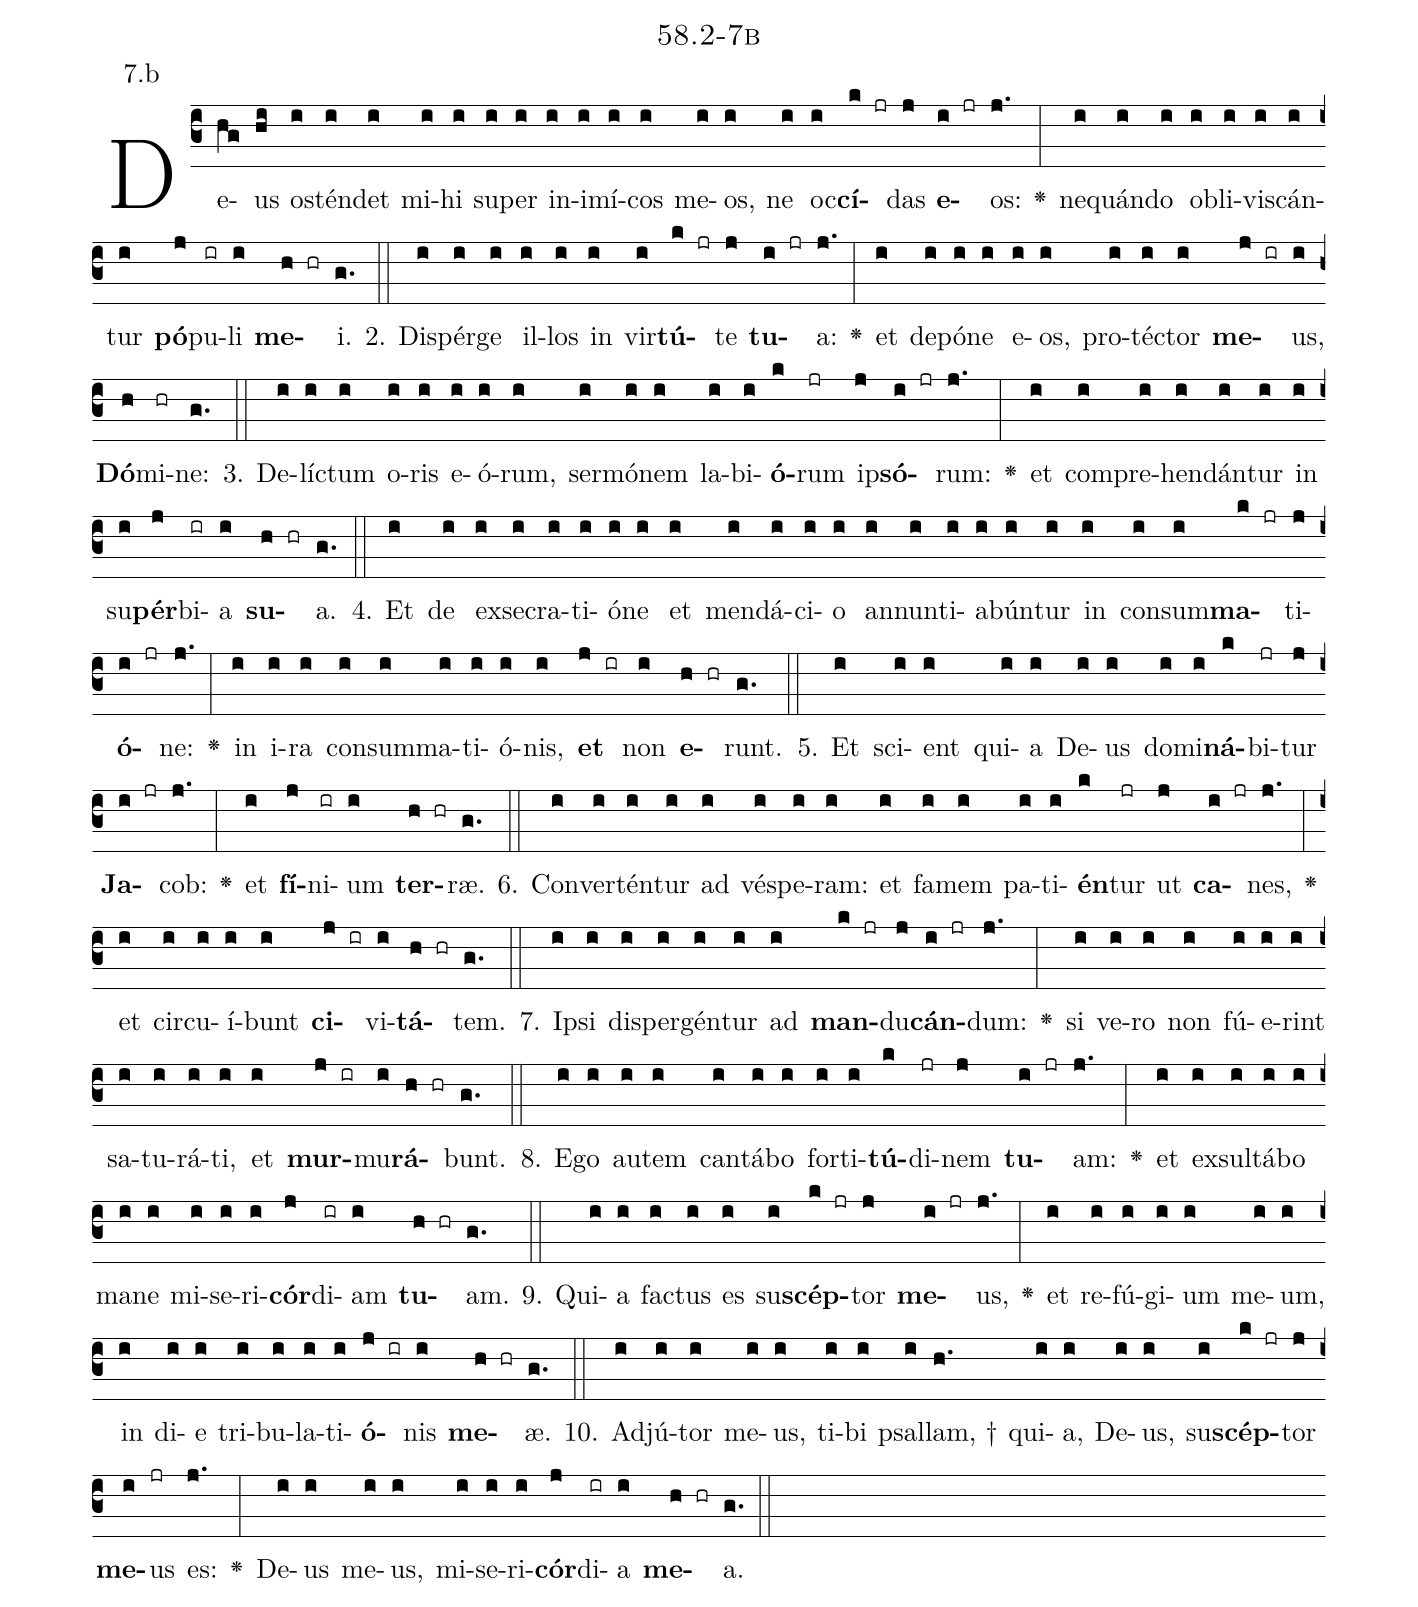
name: 58.2-7b;
annotation: 7.b;
%%
(c3)De(hg)us(hi) os(i)tén(i)det(i) mi(i)hi(i) su(i)per(i) in(i)i(i)mí(i)cos(i) me(i)os,(i) ne(i) oc(i)<b>cí</b>(k jr)das(j) <b>e</b>(i jr)os:(j.) <v>\greheightstar</v>(:) ne(i)quán(i)do(i) ob(i)li(i)vis(i)cán(i)tur(i) <b>pó</b>(j)pu(ir)li(i) <b>me</b>(h hr)i.(g.) (::)
2. Di(i)spér(i)ge(i) il(i)los(i) in(i) vir(i)<b>tú</b>(k jr)te(j) <b>tu</b>(i jr)a:(j.) <v>\greheightstar</v>(:) et(i) de(i)pó(i)ne(i) e(i)os,(i) pro(i)téc(i)tor(i) <b>me</b>(j ir)us,(i) <b>Dó</b>(h)mi(hr)ne:(g.) (::)
3. De(i)líc(i)tum(i) o(i)ris(i) e(i)ó(i)rum,(i) ser(i)mó(i)nem(i) la(i)bi(i)<b>ó</b>(k)rum(jr) ip(j)<b>só</b>(i jr)rum:(j.) <v>\greheightstar</v>(:) et(i) com(i)pre(i)hen(i)dán(i)tur(i) in(i) su(i)<b>pér</b>(j)bi(ir)a(i) <b>su</b>(h hr)a.(g.) (::)
4. Et(i) de(i) ex(i)se(i)cra(i)ti(i)ó(i)ne(i) et(i) men(i)dá(i)ci(i)o(i) an(i)nun(i)ti(i)a(i)bún(i)tur(i) in(i) con(i)sum(i)<b>ma</b>(k jr)ti(j)<b>ó</b>(i jr)ne:(j.) <v>\greheightstar</v>(:) in(i) i(i)ra(i) con(i)sum(i)ma(i)ti(i)ó(i)nis,(i) <b>et</b>(j ir) non(i) <b>e</b>(h hr)runt.(g.) (::)
5. Et(i) sci(i)ent(i) qui(i)a(i) De(i)us(i) do(i)mi(i)<b>ná</b>(k)bi(jr)tur(j) <b>Ja</b>(i jr)cob:(j.) <v>\greheightstar</v>(:) et(i) <b>fí</b>(j)ni(ir)um(i) <b>ter</b>(h hr)ræ.(g.) (::)
6. Con(i)ver(i)tén(i)tur(i) ad(i) vés(i)pe(i)ram:(i) et(i) fa(i)mem(i) pa(i)ti(i)<b>én</b>(k)tur(jr) ut(j) <b>ca</b>(i jr)nes,(j.) <v>\greheightstar</v>(:) et(i) cir(i)cu(i)í(i)bunt(i) <b>ci</b>(j ir)vi(i)<b>tá</b>(h hr)tem.(g.) (::)
7. Ip(i)si(i) di(i)sper(i)gén(i)tur(i) ad(i) <b>man</b>(k jr)du(j)<b>cán</b>(i jr)dum:(j.) <v>\greheightstar</v>(:) si(i) ve(i)ro(i) non(i) fú(i)e(i)rint(i) sa(i)tu(i)rá(i)ti,(i) et(i) <b>mur</b>(j ir)mu(i)<b>rá</b>(h hr)bunt.(g.) (::)
8. E(i)go(i) au(i)tem(i) can(i)tá(i)bo(i) for(i)ti(i)<b>tú</b>(k)di(jr)nem(j) <b>tu</b>(i jr)am:(j.) <v>\greheightstar</v>(:) et(i) ex(i)sul(i)tá(i)bo(i) ma(i)ne(i) mi(i)se(i)ri(i)<b>cór</b>(j)di(ir)am(i) <b>tu</b>(h hr)am.(g.) (::)
9. Qui(i)a(i) fac(i)tus(i) es(i) su(i)<b>scép</b>(k jr)tor(j) <b>me</b>(i jr)us,(j.) <v>\greheightstar</v>(:) et(i) re(i)fú(i)gi(i)um(i) me(i)um,(i) in(i) di(i)e(i) tri(i)bu(i)la(i)ti(i)<b>ó</b>(j ir)nis(i) <b>me</b>(h hr)æ.(g.) (::)
10. Ad(i)jú(i)tor(i) me(i)us,(i) ti(i)bi(i) psal(i)lam, †(h.) qui(i)a,(i) De(i)us,(i) su(i)<b>scép</b>(k jr)tor(j) <b>me</b>(i)us(jr) es:(j.) <v>\greheightstar</v>(:) De(i)us(i) me(i)us,(i) mi(i)se(i)ri(i)<b>cór</b>(j)di(ir)a(i) <b>me</b>(h hr)a.(g.) (::)
